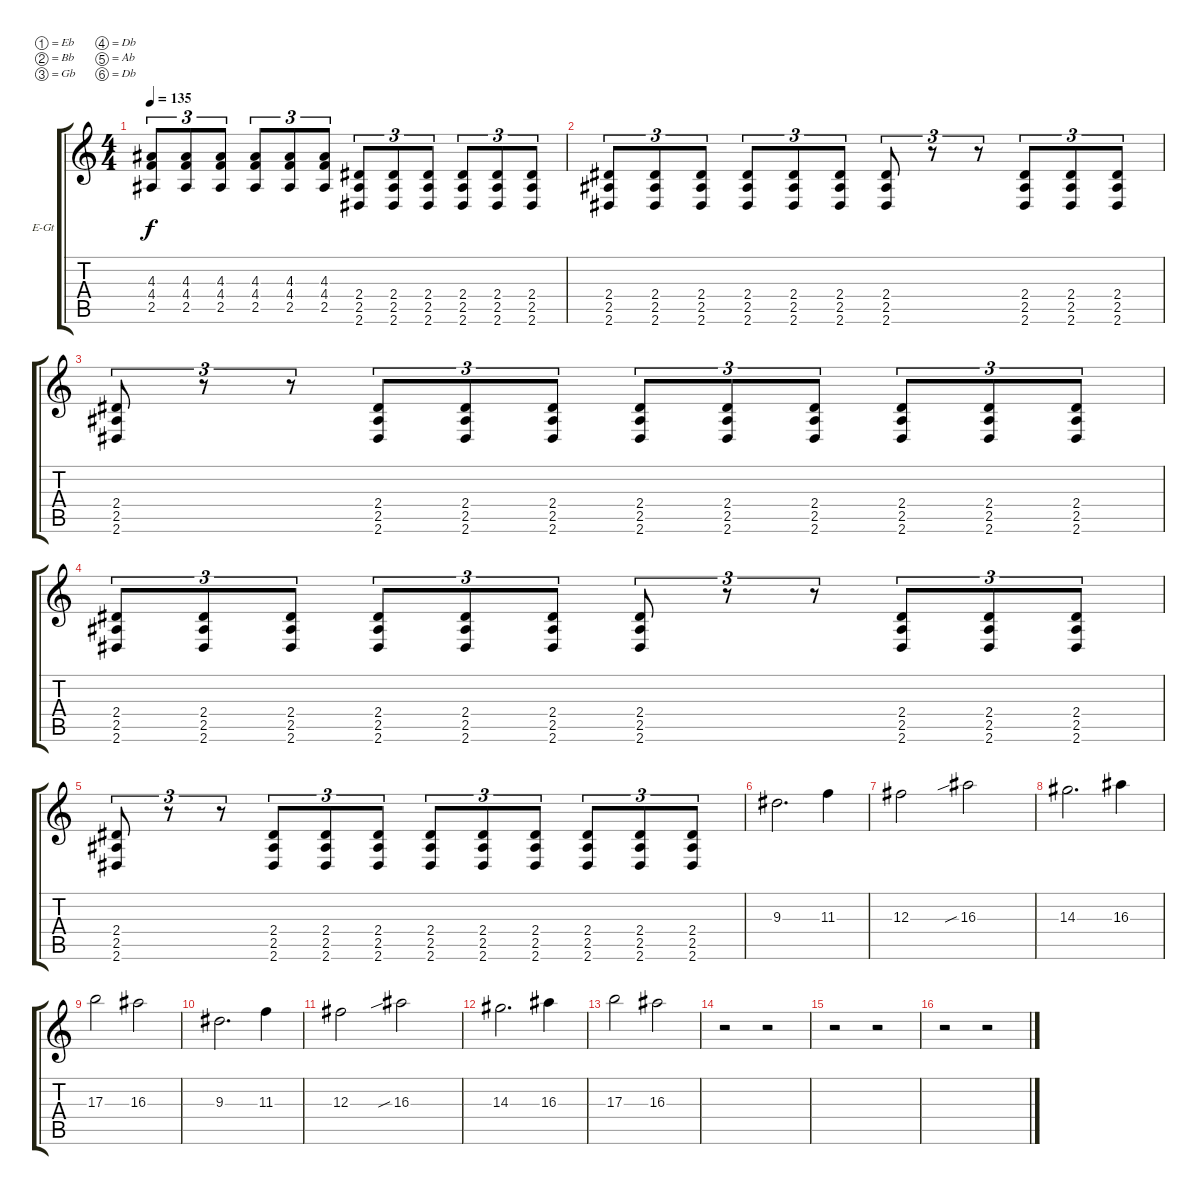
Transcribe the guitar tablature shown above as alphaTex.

\bracketExtendMode groupsimilarinstruments
\firstSystemTrackNameOrientation horizontal
\otherSystemsTrackNameOrientation horizontal
\track ("Gtr.1 - Brad Delson" "E-Gt") {instrument distortionguitar}
\staff {score tabs}
\tuning (Eb4 Bb3 Gb3 Db3 Ab2 Db2)
\ts (4 4)
\tempo 135
\clef g2
\ks c
(4.3 4.4 2.5).8{tu (3 2) dy f} (4.3 4.4 2.5).8{tu (3 2)} (4.3 4.4 2.5).8{tu (3 2)} (4.3 4.4 2.5).8{tu (3 2)} (4.3 4.4 2.5).8{tu (3 2)} (4.3 4.4 2.5).8{tu (3 2)} (2.4 2.5 2.6).8{tu (3 2)} (2.4 2.5 2.6).8{tu (3 2)} (2.4 2.5 2.6).8{tu (3 2)} (2.4 2.5 2.6).8{tu (3 2)} (2.4 2.5 2.6).8{tu (3 2)} (2.4 2.5 2.6).8{tu (3 2)} |
(2.4 2.5 2.6).8{tu (3 2)} (2.4 2.5 2.6).8{tu (3 2)} (2.4 2.5 2.6).8{tu (3 2)} (2.4 2.5 2.6).8{tu (3 2)} (2.4 2.5 2.6).8{tu (3 2)} (2.4 2.5 2.6).8{tu (3 2)} (2.4 2.5 2.6).8{tu (3 2)} r.8{tu (3 2)} r.8{tu (3 2)} (2.4 2.5 2.6).8{tu (3 2)} (2.4 2.5 2.6).8{tu (3 2)} (2.4 2.5 2.6).8{tu (3 2)} |
(2.4 2.5 2.6).8{tu (3 2)} r.8{tu (3 2)} r.8{tu (3 2)} (2.4 2.5 2.6).8{tu (3 2)} (2.4 2.5 2.6).8{tu (3 2)} (2.4 2.5 2.6).8{tu (3 2)} (2.4 2.5 2.6).8{tu (3 2)} (2.4 2.5 2.6).8{tu (3 2)} (2.4 2.5 2.6).8{tu (3 2)} (2.4 2.5 2.6).8{tu (3 2)} (2.4 2.5 2.6).8{tu (3 2)} (2.4 2.5 2.6).8{tu (3 2)} |
(2.4 2.5 2.6).8{tu (3 2)} (2.4 2.5 2.6).8{tu (3 2)} (2.4 2.5 2.6).8{tu (3 2)} (2.4 2.5 2.6).8{tu (3 2)} (2.4 2.5 2.6).8{tu (3 2)} (2.4 2.5 2.6).8{tu (3 2)} (2.4 2.5 2.6).8{tu (3 2)} r.8{tu (3 2)} r.8{tu (3 2)} (2.4 2.5 2.6).8{tu (3 2)} (2.4 2.5 2.6).8{tu (3 2)} (2.4 2.5 2.6).8{tu (3 2)} |
(2.4 2.5 2.6).8{tu (3 2)} r.8{tu (3 2)} r.8{tu (3 2)} (2.4 2.5 2.6).8{tu (3 2)} (2.4 2.5 2.6).8{tu (3 2)} (2.4 2.5 2.6).8{tu (3 2)} (2.4 2.5 2.6).8{tu (3 2)} (2.4 2.5 2.6).8{tu (3 2)} (2.4 2.5 2.6).8{tu (3 2)} (2.4 2.5 2.6).8{tu (3 2)} (2.4 2.5 2.6).8{tu (3 2)} (2.4 2.5 2.6).8{tu (3 2)} |
9.3.2{d} 11.3.4 |
12.3.2 16.3{sib}.2 |
14.3.2{d} 16.3.4 |
17.3.2 16.3.2 |
9.3.2{d} 11.3.4 |
12.3.2 16.3{sib}.2 |
14.3.2{d} 16.3.4 |
17.3.2 16.3.2 |
r.2 r.2 |
r.2 r.2 |
r.2 r.2
